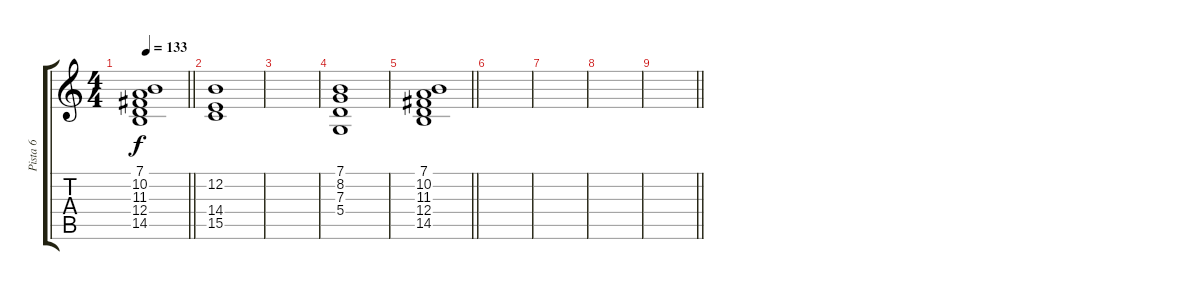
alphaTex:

\track ("Pista 6" "Pista 6") {instrument synthstrings1}
\staff {score tabs}
\tuning (E4 B3 G3 D3 A2 E2) {hide}
\ts (4 4)
\tempo 133
\clef g2
\barLineRight lightlight
\ks c
(7.1 10.2 11.3 12.4 14.5).1{dy f} |
(12.2 14.4 15.5).1 |
|
(7.1 8.2 7.3 5.4).1 |
\barLineRight lightlight
(7.1 10.2 11.3 12.4 14.5).1 |
|
|
|
\barLineRight lightlight
